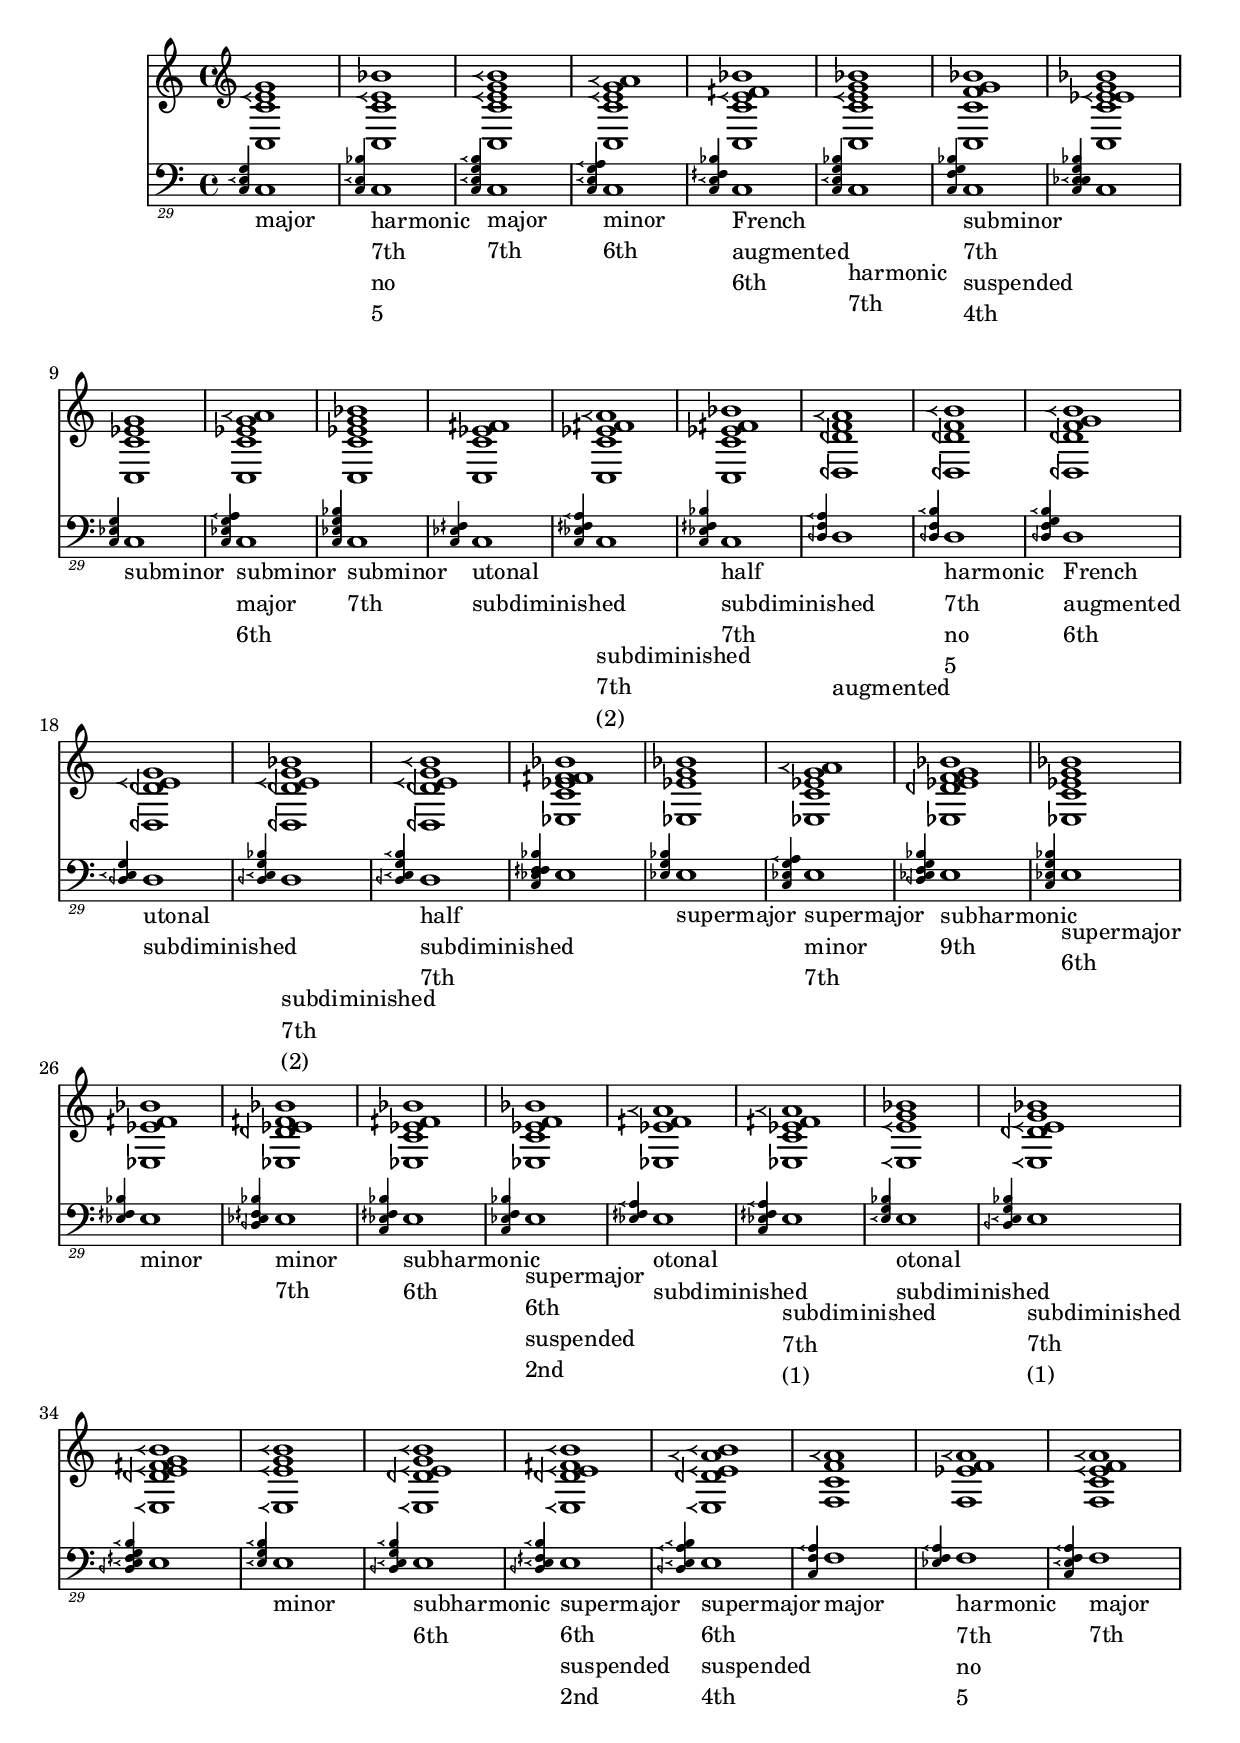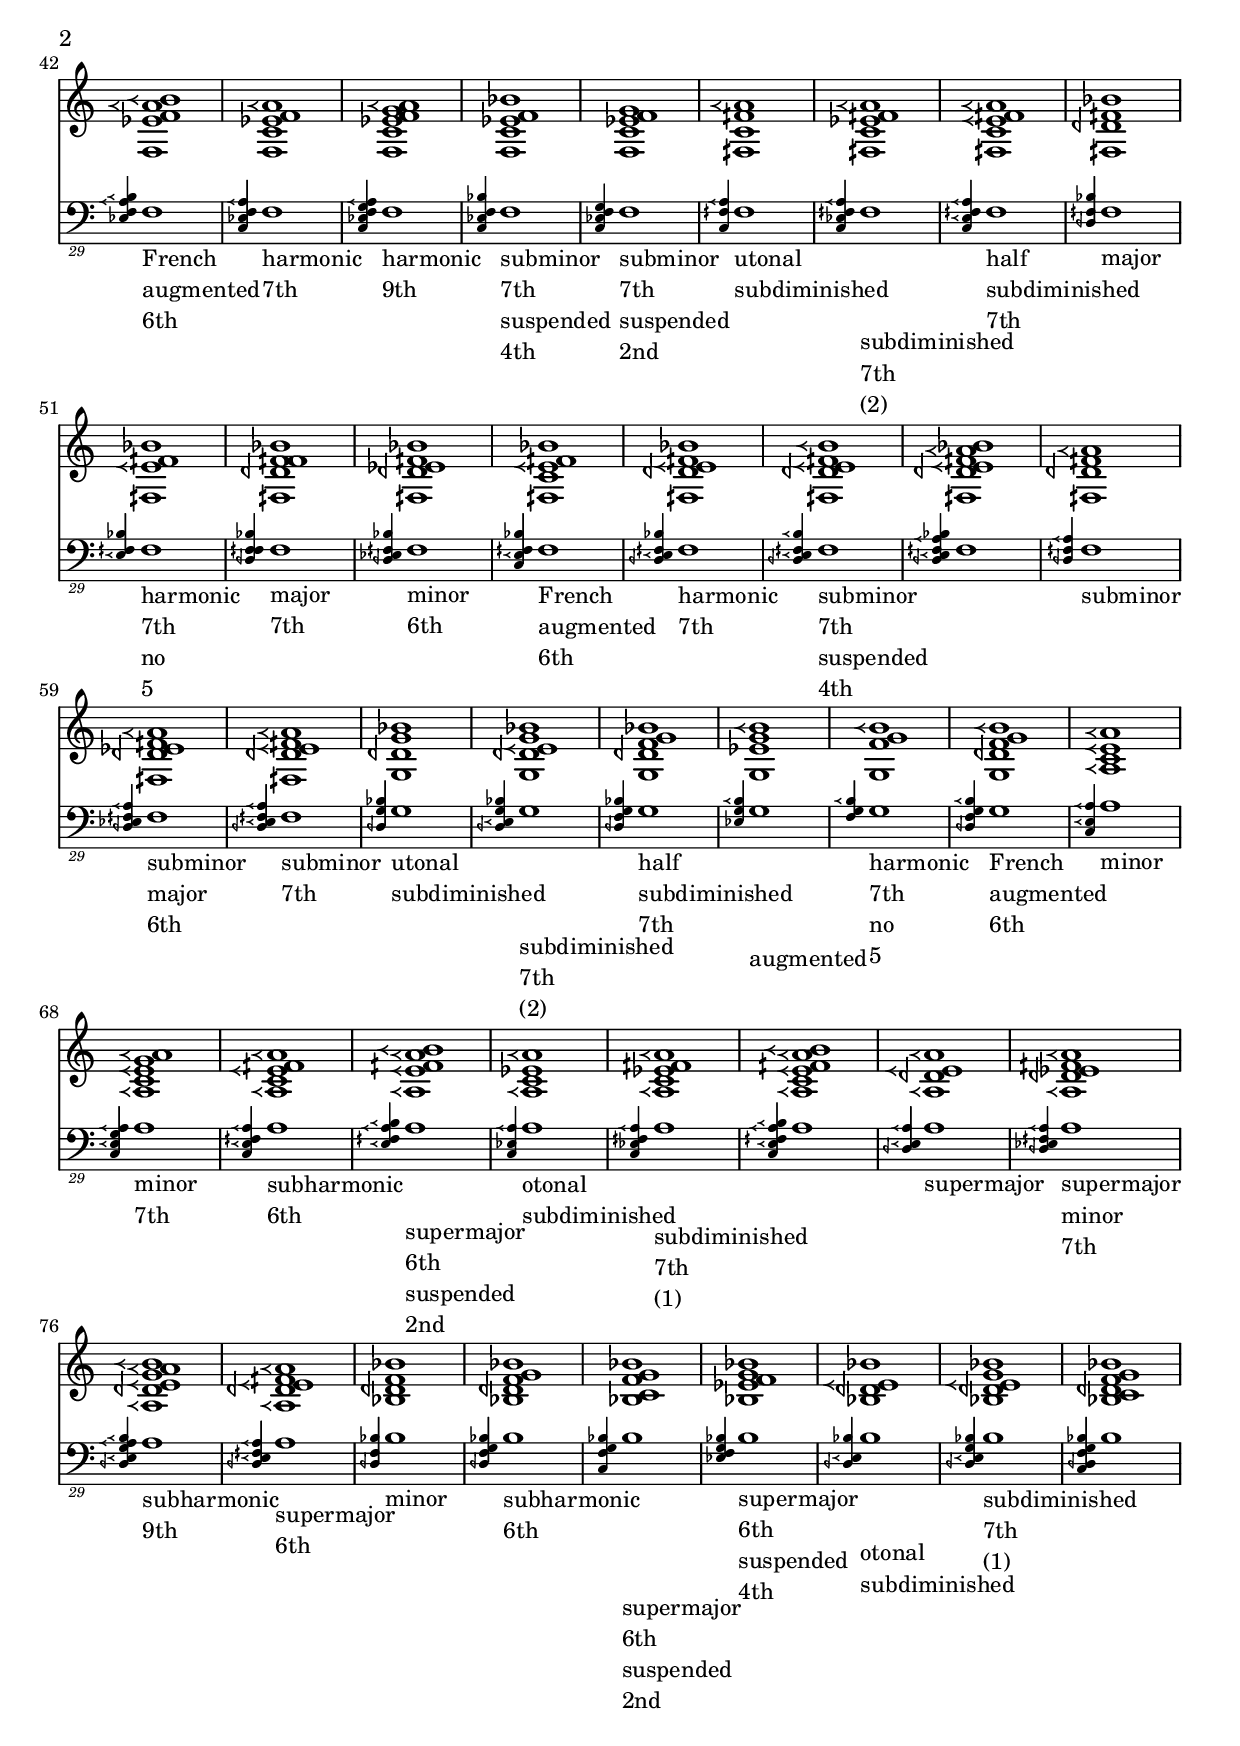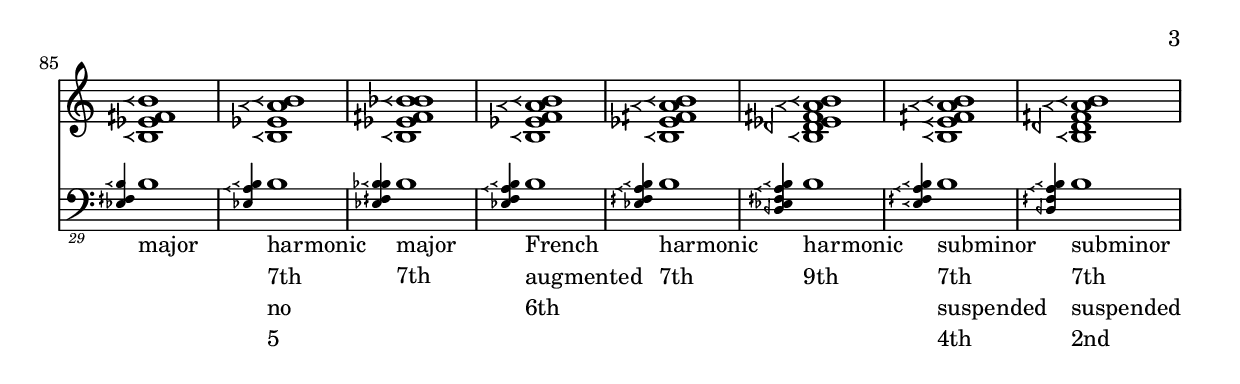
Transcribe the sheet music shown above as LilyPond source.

%%% created by Strasheela at 16:24, 23-6-2008

\version "2.10.0"

\layout {
    \context {
      \Score
      \override SpacingSpanner
                #'base-shortest-duration = #(ly:make-moment 1 32)
    }
  }
% \paper {
% }
% \layout {  
% }

% Define 22 ET pitches simply as 1/6 tone alterations...
#(define-public Comma 1/6)
#(define-public SharpMinusComma 1/3)
#(define-public Sharp 1/2)


% Define pitch names: C = c, C/ = cu (comma up), C#\ = cscd (c sharp, comma down),  C# = cs, C\ = ccd, Cb/ = cfcu, Cb = cf

etTwentytwoPitchNames = #`(
  (c . ,(ly:make-pitch -1 0 NATURAL))
  (d . ,(ly:make-pitch -1 1 NATURAL))
  (e . ,(ly:make-pitch -1 2 NATURAL))
  (f . ,(ly:make-pitch -1 3 NATURAL))
  (g . ,(ly:make-pitch -1 4 NATURAL))
  (a . ,(ly:make-pitch -1 5 NATURAL))
  (b . ,(ly:make-pitch -1 6 NATURAL))
  
  (ccu . ,(ly:make-pitch -1 0 Comma))
  (dcu . ,(ly:make-pitch -1 1 Comma))
  (ecu . ,(ly:make-pitch -1 2 Comma))
  (fcu . ,(ly:make-pitch -1 3 Comma))
  (gcu . ,(ly:make-pitch -1 4 Comma))
  (acu . ,(ly:make-pitch -1 5 Comma))
  (bcu . ,(ly:make-pitch -1 6 Comma))

  (cscd . ,(ly:make-pitch -1 0 SharpMinusComma))
  (dscd . ,(ly:make-pitch -1 1 SharpMinusComma))
  (escd . ,(ly:make-pitch -1 2 SharpMinusComma))
  (fscd . ,(ly:make-pitch -1 3 SharpMinusComma))
  (gscd . ,(ly:make-pitch -1 4 SharpMinusComma))
  (ascd . ,(ly:make-pitch -1 5 SharpMinusComma))
  (bscd . ,(ly:make-pitch -1 6 SharpMinusComma))

  (cs . ,(ly:make-pitch -1 0 Sharp))
  (ds . ,(ly:make-pitch -1 1 Sharp))
  (es . ,(ly:make-pitch -1 2 Sharp))
  (fs . ,(ly:make-pitch -1 3 Sharp))
  (gs . ,(ly:make-pitch -1 4 Sharp))
  (as . ,(ly:make-pitch -1 5 Sharp))
  (bs . ,(ly:make-pitch -1 6 Sharp))


  (ccd . ,(ly:make-pitch -1 0 (- Comma)))
  (dcd . ,(ly:make-pitch -1 1 (- Comma)))
  (ecd . ,(ly:make-pitch -1 2 (- Comma)))
  (fcd . ,(ly:make-pitch -1 3 (- Comma)))
  (gcd . ,(ly:make-pitch -1 4 (- Comma)))
  (acd . ,(ly:make-pitch -1 5 (- Comma)))
  (bcd . ,(ly:make-pitch -1 6 (- Comma)))
  
  (cfcu . ,(ly:make-pitch -1 0 (- SharpMinusComma)))
  (dfcu . ,(ly:make-pitch -1 1 (- SharpMinusComma)))
  (efcu . ,(ly:make-pitch -1 2 (- SharpMinusComma)))
  (ffcu . ,(ly:make-pitch -1 3 (- SharpMinusComma)))
  (gfcu . ,(ly:make-pitch -1 4 (- SharpMinusComma)))
  (afcu . ,(ly:make-pitch -1 5 (- SharpMinusComma)))
  (bfcu . ,(ly:make-pitch -1 6 (- SharpMinusComma)))

  (cf . ,(ly:make-pitch -1 0 (- Sharp)))
  (df . ,(ly:make-pitch -1 1 (- Sharp)))
  (ef . ,(ly:make-pitch -1 2 (- Sharp)))
  (ff . ,(ly:make-pitch -1 3 (- Sharp)))
  (gf . ,(ly:make-pitch -1 4 (- Sharp)))
  (af . ,(ly:make-pitch -1 5 (- Sharp)))
  (bf . ,(ly:make-pitch -1 6 (- Sharp)))

)

%% set pitch names.
pitchnames = \etTwentytwoPitchNames 
#(ly:parser-set-note-names parser etTwentytwoPitchNames)


% etTwentytwoGlyphs = #'((1 . "accidentals.doublesharp")
%        (1/2 . "accidentals.sharp")
%        (1/3 . "accidentals.sharp.slashslashslash.stem")
%        (1/6 . "accidentals.rightparen")
%        (0 . "accidentals.natural")
%        (-1/6 . "accidentals.leftparen")
%        (-1/3 . "accidentals.flat.slash")
%        (-1/2 . "accidentals.flat")
%        (-1 . "accidentals.flatflat")
%        )

% etTwentytwoGlyphs = #'((1 . "accidentals.doublesharp")
%        (1/2 . "accidentals.sharp")
%        (1/3 . "accidentals.sharp.slashslashslash.stem")
%        (1/6 . "arrowheads.open.11")
%        (0 . "accidentals.natural")
%        (-1/6 . "arrowheads.open.1M1")
%        (-1/3 . "accidentals.flat.slash")
%        (-1/2 . "accidentals.flat")
%        (-1 . "accidentals.flatflat")
%        )

etTwentytwoGlyphs = #'((1 . "accidentals.doublesharp")
       (1/2 . "accidentals.sharp")
       (1/3 . "accidentals.sharp.slashslash.stem")
       (1/6 . "arrowheads.open.01")
       (0 . "accidentals.natural")
       (-1/6 . "arrowheads.open.0M1")
       (-1/3 . "accidentals.mirroredflat")
       (-1/2 . "accidentals.flat")
       (-1 . "accidentals.flatflat")
       )

{ 
\override Score.Accidental #'glyph-name-alist =  \etTwentytwoGlyphs

\override Score.KeySignature #'glyph-name-alist = \etTwentytwoGlyphs

% test
% \relative { c4 ccu cscd cs d dcd dfcu df c }
% }


 
 <<   
 \new Staff { \clef violin  
 {
  
 <c c' ecd' g'>1 
 <c c' ecd' bf'>1 
 <c c' ecd' g' bcd'>1 
 <c c' ecd' g' acd'>1 
 <c c' ecd' fscd' bf'>1 
 <c c' ecd' g' bf'>1 
 <c c' f' g' bf'>1 
 <c c' ef' ecd' g' bf'>1 
 <c c' ef' g'>1 
 <c c' ef' g' acd'>1 
 <c c' ef' g' bf'>1 
 <c c' ef' fscd'>1 
 <c c' ef' fscd' acd'>1 
 <c c' ef' fscd' bf'>1 
 <dfcu dfcu' f' acd'>1 
 <dfcu dfcu' f' bcd'>1 
 <dfcu dfcu' f' g' bcd'>1 
 <dfcu dfcu' ecd' g'>1 
 <dfcu dfcu' ecd' g' bf'>1 
 <dfcu dfcu' ecd' g' bcd'>1 
 <ef c' ef' f' fscd' bf'>1 
 <ef ef' g' bf'>1 
 <ef c' ef' g' acd'>1 
 <ef dfcu' ef' f' g' bf'>1 
 <ef c' ef' g' bf'>1 
 <ef ef' fscd' bf'>1 
 <ef dfcu' ef' fscd' bf'>1 
 <ef c' ef' fscd' bf'>1 
 <ef c' ef' f' bf'>1 
 <ef ef' fscd' acd'>1 
 <ef c' ef' fscd' acd'>1 
 <ecd ecd' g' bf'>1 
 <ecd dfcu' ecd' g' bf'>1 
 <ecd dfcu' ecd' fscd' g' bcd'>1 
 <ecd ecd' g' bcd'>1 
 <ecd dfcu' ecd' g' bcd'>1 
 <ecd dfcu' ecd' fscd' bcd'>1 
 <ecd dfcu' ecd' acd' bcd'>1 
 <f c' f' acd'>1 
 <f ef' f' acd'>1 
 <f c' ecd' f' acd'>1 
 <f ef' f' acd' bcd'>1 
 <f c' ef' f' acd'>1 
 <f c' ef' f' g' acd'>1 
 <f c' ef' f' bf'>1 
 <f c' ef' f' g'>1 
 <fscd c' fscd' acd'>1 
 <fscd c' ef' fscd' acd'>1 
 <fscd c' ecd' fscd' acd'>1 
 <fscd dfcu' fscd' bf'>1 
 <fscd ecd' fscd' bf'>1 
 <fscd dfcu' f' fscd' bf'>1 
 <fscd dfcu' ef' fscd' bf'>1 
 <fscd c' ecd' fscd' bf'>1 
 <fscd dfcu' ecd' fscd' bf'>1 
 <fscd dfcu' ecd' fscd' bcd'>1 
 <fscd dfcu' ecd' fscd' acd' bf'>1 
 <fscd dfcu' fscd' acd'>1 
 <fscd dfcu' ef' fscd' acd'>1 
 <fscd dfcu' ecd' fscd' acd'>1 
 <g dfcu' g' bf'>1 
 <g dfcu' ecd' g' bf'>1 
 <g dfcu' f' g' bf'>1 
 <g ef' g' bcd'>1 
 <g f' g' bcd'>1 
 <g dfcu' f' g' bcd'>1 
 <acd c' ecd' acd'>1 
 <acd c' ecd' g' acd'>1 
 <acd c' ecd' fscd' acd'>1 
 <acd ecd' fscd' acd' bcd'>1 
 <acd c' ef' acd'>1 
 <acd c' ef' fscd' acd'>1 
 <acd c' ecd' fscd' acd' bcd'>1 
 <acd dfcu' ecd' acd'>1 
 <acd dfcu' ef' fscd' acd'>1 
 <acd dfcu' ecd' g' acd' bcd'>1 
 <acd dfcu' ecd' fscd' acd'>1 
 <bf dfcu' f' bf'>1 
 <bf dfcu' f' g' bf'>1 
 <bf c' f' g' bf'>1 
 <bf ef' f' g' bf'>1 
 <bf dfcu' ecd' bf'>1 
 <bf dfcu' ecd' g' bf'>1 
 <bf c' dfcu' f' g' bf'>1 
 <bcd ef' fscd' bcd'>1 
 <bcd ef' acd' bcd'>1 
 <bcd ef' fscd' bf' bcd'>1 
 <bcd ef' f' acd' bcd'>1 
 <bcd ef' fscd' acd' bcd'>1 
 <bcd dfcu' ef' fscd' acd' bcd'>1 
 <bcd ecd' fscd' acd' bcd'>1 
 <bcd dfcu' fscd' acd' bcd'>1 
} } 
 \new Staff { \clef "bass_29"  
 {
  \grace <c,,,, ecd,,,, g,,,,>4 c,,,,1_\markup{\column {major } } \grace <c,,,, ecd,,,, bf,,,,>4 c,,,,1_\markup{\column {harmonic 7th no 5 } } \grace <c,,,, ecd,,,, g,,,, bcd,,,,>4 c,,,,1_\markup{\column {major 7th } } \grace <c,,,, ecd,,,, g,,,, acd,,,,>4 c,,,,1_\markup{\column {minor 6th } } \grace <c,,,, ecd,,,, fscd,,,, bf,,,,>4 c,,,,1_\markup{\column {French augmented 6th } } \grace <c,,,, ecd,,,, g,,,, bf,,,,>4 c,,,,1_\markup{\column {harmonic 7th } } \grace <c,,,, f,,,, g,,,, bf,,,,>4 c,,,,1_\markup{\column {subminor 7th suspended 4th } } \grace <c,,,, ef,,,, ecd,,,, g,,,, bf,,,,>4 c,,,,1_\markup{\column { } } \grace <c,,,, ef,,,, g,,,,>4 c,,,,1_\markup{\column {subminor } } \grace <c,,,, ef,,,, g,,,, acd,,,,>4 c,,,,1_\markup{\column {subminor major 6th } } \grace <c,,,, ef,,,, g,,,, bf,,,,>4 c,,,,1_\markup{\column {subminor 7th } } \grace <c,,,, ef,,,, fscd,,,,>4 c,,,,1_\markup{\column {utonal subdiminished } } \grace <c,,,, ef,,,, fscd,,,, acd,,,,>4 c,,,,1_\markup{\column {subdiminished 7th (2) } } \grace <c,,,, ef,,,, fscd,,,, bf,,,,>4 c,,,,1_\markup{\column {half subdiminished 7th } } \grace <dfcu,,,, f,,,, acd,,,,>4 dfcu,,,,1_\markup{\column {augmented } } \grace <dfcu,,,, f,,,, bcd,,,,>4 dfcu,,,,1_\markup{\column {harmonic 7th no 5 } } \grace <dfcu,,,, f,,,, g,,,, bcd,,,,>4 dfcu,,,,1_\markup{\column {French augmented 6th } } \grace <dfcu,,,, ecd,,,, g,,,,>4 dfcu,,,,1_\markup{\column {utonal subdiminished } } \grace <dfcu,,,, ecd,,,, g,,,, bf,,,,>4 dfcu,,,,1_\markup{\column {subdiminished 7th (2) } } \grace <dfcu,,,, ecd,,,, g,,,, bcd,,,,>4 dfcu,,,,1_\markup{\column {half subdiminished 7th } } \grace <ef,,,, f,,,, fscd,,,, bf,,,, c,,,,>4 ef,,,,1_\markup{\column { } } \grace <ef,,,, g,,,, bf,,,,>4 ef,,,,1_\markup{\column {supermajor } } \grace <ef,,,, g,,,, acd,,,, c,,,,>4 ef,,,,1_\markup{\column {supermajor minor 7th } } \grace <ef,,,, f,,,, g,,,, bf,,,, dfcu,,,,>4 ef,,,,1_\markup{\column {subharmonic 9th } } \grace <ef,,,, g,,,, bf,,,, c,,,,>4 ef,,,,1_\markup{\column {supermajor 6th } } \grace <ef,,,, fscd,,,, bf,,,,>4 ef,,,,1_\markup{\column {minor } } \grace <ef,,,, fscd,,,, bf,,,, dfcu,,,,>4 ef,,,,1_\markup{\column {minor 7th } } \grace <ef,,,, fscd,,,, bf,,,, c,,,,>4 ef,,,,1_\markup{\column {subharmonic 6th } } \grace <ef,,,, f,,,, bf,,,, c,,,,>4 ef,,,,1_\markup{\column {supermajor 6th suspended 2nd } } \grace <ef,,,, fscd,,,, acd,,,,>4 ef,,,,1_\markup{\column {otonal subdiminished } } \grace <ef,,,, fscd,,,, acd,,,, c,,,,>4 ef,,,,1_\markup{\column {subdiminished 7th (1) } } \grace <ecd,,,, g,,,, bf,,,,>4 ecd,,,,1_\markup{\column {otonal subdiminished } } \grace <ecd,,,, g,,,, bf,,,, dfcu,,,,>4 ecd,,,,1_\markup{\column {subdiminished 7th (1) } } \grace <ecd,,,, fscd,,,, g,,,, bcd,,,, dfcu,,,,>4 ecd,,,,1_\markup{\column { } } \grace <ecd,,,, g,,,, bcd,,,,>4 ecd,,,,1_\markup{\column {minor } } \grace <ecd,,,, g,,,, bcd,,,, dfcu,,,,>4 ecd,,,,1_\markup{\column {subharmonic 6th } } \grace <ecd,,,, fscd,,,, bcd,,,, dfcu,,,,>4 ecd,,,,1_\markup{\column {supermajor 6th suspended 2nd } } \grace <ecd,,,, acd,,,, bcd,,,, dfcu,,,,>4 ecd,,,,1_\markup{\column {supermajor 6th suspended 4th } } \grace <f,,,, acd,,,, c,,,,>4 f,,,,1_\markup{\column {major } } \grace <f,,,, acd,,,, ef,,,,>4 f,,,,1_\markup{\column {harmonic 7th no 5 } } \grace <f,,,, acd,,,, c,,,, ecd,,,,>4 f,,,,1_\markup{\column {major 7th } } \grace <f,,,, acd,,,, bcd,,,, ef,,,,>4 f,,,,1_\markup{\column {French augmented 6th } } \grace <f,,,, acd,,,, c,,,, ef,,,,>4 f,,,,1_\markup{\column {harmonic 7th } } \grace <f,,,, g,,,, acd,,,, c,,,, ef,,,,>4 f,,,,1_\markup{\column {harmonic 9th } } \grace <f,,,, bf,,,, c,,,, ef,,,,>4 f,,,,1_\markup{\column {subminor 7th suspended 4th } } \grace <f,,,, g,,,, c,,,, ef,,,,>4 f,,,,1_\markup{\column {subminor 7th suspended 2nd } } \grace <fscd,,,, acd,,,, c,,,,>4 fscd,,,,1_\markup{\column {utonal subdiminished } } \grace <fscd,,,, acd,,,, c,,,, ef,,,,>4 fscd,,,,1_\markup{\column {subdiminished 7th (2) } } \grace <fscd,,,, acd,,,, c,,,, ecd,,,,>4 fscd,,,,1_\markup{\column {half subdiminished 7th } } \grace <fscd,,,, bf,,,, dfcu,,,,>4 fscd,,,,1_\markup{\column {major } } \grace <fscd,,,, bf,,,, ecd,,,,>4 fscd,,,,1_\markup{\column {harmonic 7th no 5 } } \grace <fscd,,,, bf,,,, dfcu,,,, f,,,,>4 fscd,,,,1_\markup{\column {major 7th } } \grace <fscd,,,, bf,,,, dfcu,,,, ef,,,,>4 fscd,,,,1_\markup{\column {minor 6th } } \grace <fscd,,,, bf,,,, c,,,, ecd,,,,>4 fscd,,,,1_\markup{\column {French augmented 6th } } \grace <fscd,,,, bf,,,, dfcu,,,, ecd,,,,>4 fscd,,,,1_\markup{\column {harmonic 7th } } \grace <fscd,,,, bcd,,,, dfcu,,,, ecd,,,,>4 fscd,,,,1_\markup{\column {subminor 7th suspended 4th } } \grace <fscd,,,, acd,,,, bf,,,, dfcu,,,, ecd,,,,>4 fscd,,,,1_\markup{\column { } } \grace <fscd,,,, acd,,,, dfcu,,,,>4 fscd,,,,1_\markup{\column {subminor } } \grace <fscd,,,, acd,,,, dfcu,,,, ef,,,,>4 fscd,,,,1_\markup{\column {subminor major 6th } } \grace <fscd,,,, acd,,,, dfcu,,,, ecd,,,,>4 fscd,,,,1_\markup{\column {subminor 7th } } \grace <g,,,, bf,,,, dfcu,,,,>4 g,,,,1_\markup{\column {utonal subdiminished } } \grace <g,,,, bf,,,, dfcu,,,, ecd,,,,>4 g,,,,1_\markup{\column {subdiminished 7th (2) } } \grace <g,,,, bf,,,, dfcu,,,, f,,,,>4 g,,,,1_\markup{\column {half subdiminished 7th } } \grace <g,,,, bcd,,,, ef,,,,>4 g,,,,1_\markup{\column {augmented } } \grace <g,,,, bcd,,,, f,,,,>4 g,,,,1_\markup{\column {harmonic 7th no 5 } } \grace <g,,,, bcd,,,, dfcu,,,, f,,,,>4 g,,,,1_\markup{\column {French augmented 6th } } \grace <acd,,,, c,,,, ecd,,,,>4 acd,,,,1_\markup{\column {minor } } \grace <acd,,,, c,,,, ecd,,,, g,,,,>4 acd,,,,1_\markup{\column {minor 7th } } \grace <acd,,,, c,,,, ecd,,,, fscd,,,,>4 acd,,,,1_\markup{\column {subharmonic 6th } } \grace <acd,,,, bcd,,,, ecd,,,, fscd,,,,>4 acd,,,,1_\markup{\column {supermajor 6th suspended 2nd } } \grace <acd,,,, c,,,, ef,,,,>4 acd,,,,1_\markup{\column {otonal subdiminished } } \grace <acd,,,, c,,,, ef,,,, fscd,,,,>4 acd,,,,1_\markup{\column {subdiminished 7th (1) } } \grace <acd,,,, bcd,,,, c,,,, ecd,,,, fscd,,,,>4 acd,,,,1_\markup{\column { } } \grace <acd,,,, dfcu,,,, ecd,,,,>4 acd,,,,1_\markup{\column {supermajor } } \grace <acd,,,, dfcu,,,, ef,,,, fscd,,,,>4 acd,,,,1_\markup{\column {supermajor minor 7th } } \grace <acd,,,, bcd,,,, dfcu,,,, ecd,,,, g,,,,>4 acd,,,,1_\markup{\column {subharmonic 9th } } \grace <acd,,,, dfcu,,,, ecd,,,, fscd,,,,>4 acd,,,,1_\markup{\column {supermajor 6th } } \grace <bf,,,, dfcu,,,, f,,,,>4 bf,,,,1_\markup{\column {minor } } \grace <bf,,,, dfcu,,,, f,,,, g,,,,>4 bf,,,,1_\markup{\column {subharmonic 6th } } \grace <bf,,,, c,,,, f,,,, g,,,,>4 bf,,,,1_\markup{\column {supermajor 6th suspended 2nd } } \grace <bf,,,, ef,,,, f,,,, g,,,,>4 bf,,,,1_\markup{\column {supermajor 6th suspended 4th } } \grace <bf,,,, dfcu,,,, ecd,,,,>4 bf,,,,1_\markup{\column {otonal subdiminished } } \grace <bf,,,, dfcu,,,, ecd,,,, g,,,,>4 bf,,,,1_\markup{\column {subdiminished 7th (1) } } \grace <bf,,,, c,,,, dfcu,,,, f,,,, g,,,,>4 bf,,,,1_\markup{\column { } } \grace <bcd,,,, ef,,,, fscd,,,,>4 bcd,,,,1_\markup{\column {major } } \grace <bcd,,,, ef,,,, acd,,,,>4 bcd,,,,1_\markup{\column {harmonic 7th no 5 } } \grace <bcd,,,, ef,,,, fscd,,,, bf,,,,>4 bcd,,,,1_\markup{\column {major 7th } } \grace <bcd,,,, ef,,,, f,,,, acd,,,,>4 bcd,,,,1_\markup{\column {French augmented 6th } } \grace <bcd,,,, ef,,,, fscd,,,, acd,,,,>4 bcd,,,,1_\markup{\column {harmonic 7th } } \grace <bcd,,,, dfcu,,,, ef,,,, fscd,,,, acd,,,,>4 bcd,,,,1_\markup{\column {harmonic 9th } } \grace <bcd,,,, ecd,,,, fscd,,,, acd,,,,>4 bcd,,,,1_\markup{\column {subminor 7th suspended 4th } } \grace <bcd,,,, dfcu,,,, fscd,,,, acd,,,,>4 bcd,,,,1_\markup{\column {subminor 7th suspended 2nd } } 
} } 
>>

}